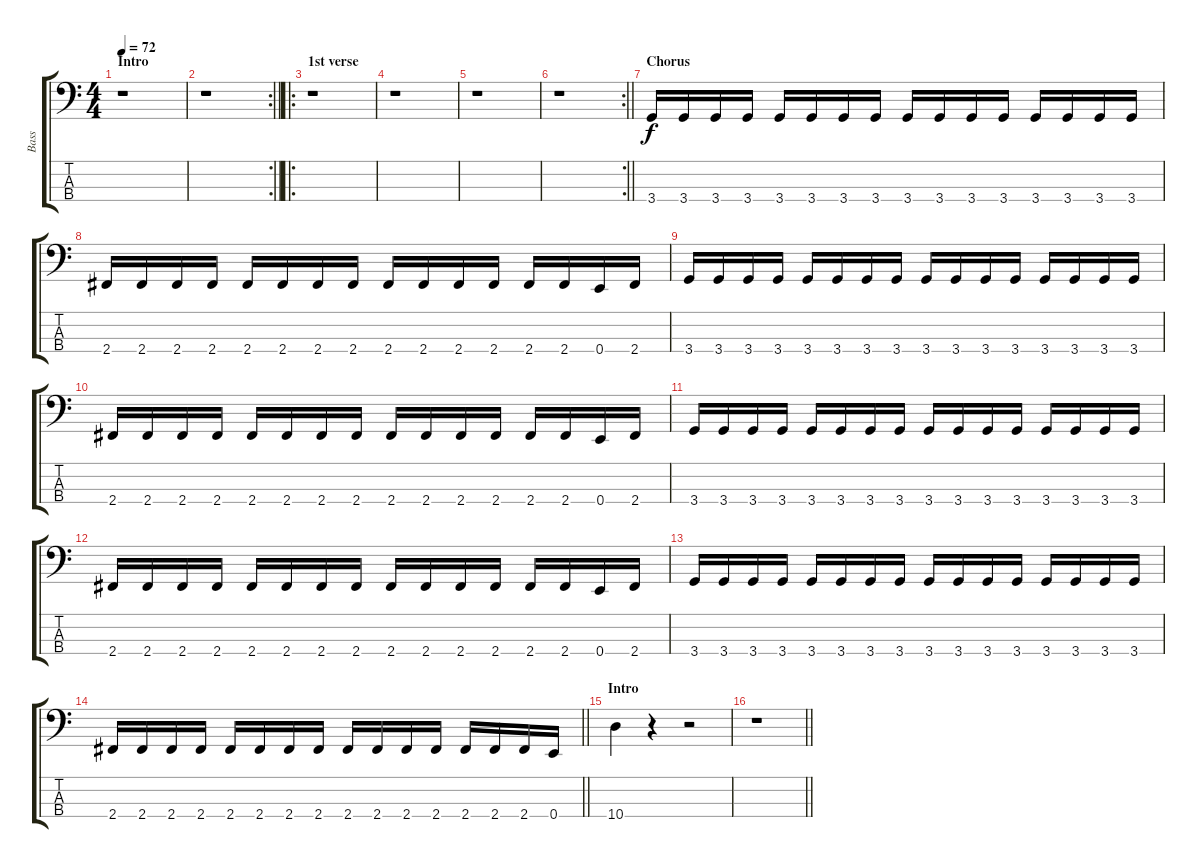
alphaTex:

\track ("Bass" "Bass") {instrument electricbasspick}
\staff {score tabs}
\tuning (G2 D2 A1 E1) {hide}
\ts (4 4)
\section ("" "Intro")
\tempo 72
\clef f4
\ks c
r.1{dy f instrument electricbasspick} |
\rc 2
\barLineRight lightlight
r.1 |
\ro
\section ("" "1st verse")
r.1 |
r.1 |
r.1 |
\rc 2
\barLineRight lightlight
r.1 |
\section ("" "Chorus")
3.4.16 3.4.16 3.4.16 3.4.16 3.4.16 3.4.16 3.4.16 3.4.16 3.4.16 3.4.16 3.4.16 3.4.16 3.4.16 3.4.16 3.4.16 3.4.16 |
2.4.16 2.4.16 2.4.16 2.4.16 2.4.16 2.4.16 2.4.16 2.4.16 2.4.16 2.4.16 2.4.16 2.4.16 2.4.16 2.4.16 0.4.16 2.4.16 |
3.4.16 3.4.16 3.4.16 3.4.16 3.4.16 3.4.16 3.4.16 3.4.16 3.4.16 3.4.16 3.4.16 3.4.16 3.4.16 3.4.16 3.4.16 3.4.16 |
2.4.16 2.4.16 2.4.16 2.4.16 2.4.16 2.4.16 2.4.16 2.4.16 2.4.16 2.4.16 2.4.16 2.4.16 2.4.16 2.4.16 0.4.16 2.4.16 |
3.4.16 3.4.16 3.4.16 3.4.16 3.4.16 3.4.16 3.4.16 3.4.16 3.4.16 3.4.16 3.4.16 3.4.16 3.4.16 3.4.16 3.4.16 3.4.16 |
2.4.16 2.4.16 2.4.16 2.4.16 2.4.16 2.4.16 2.4.16 2.4.16 2.4.16 2.4.16 2.4.16 2.4.16 2.4.16 2.4.16 0.4.16 2.4.16 |
3.4.16 3.4.16 3.4.16 3.4.16 3.4.16 3.4.16 3.4.16 3.4.16 3.4.16 3.4.16 3.4.16 3.4.16 3.4.16 3.4.16 3.4.16 3.4.16 |
\barLineRight lightlight
2.4.16 2.4.16 2.4.16 2.4.16 2.4.16 2.4.16 2.4.16 2.4.16 2.4.16 2.4.16 2.4.16 2.4.16 2.4.16 2.4.16 2.4.16 0.4.16 |
\section ("" "Intro")
10.4.4 r.4 r.2 |
\barLineRight lightlight
r.1
